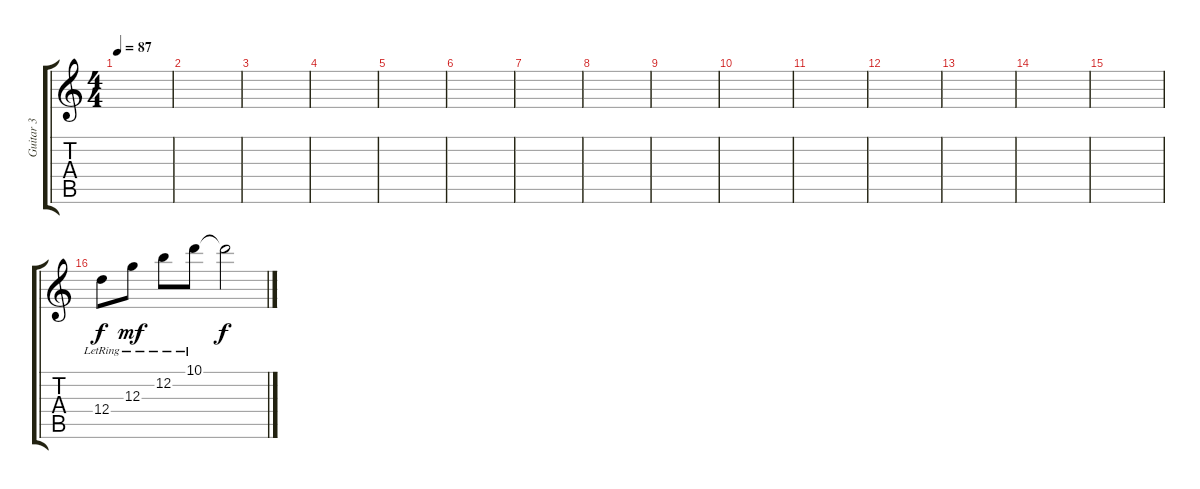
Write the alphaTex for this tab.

\track ("Guitar 3" "Guitar 3") {instrument electricguitarclean}
\staff {score tabs}
\tuning (E4 B3 G3 D3 A2 E2) {hide}
\ts (4 4)
\tempo 87
\clef g2
\ks c
|
|
|
|
|
|
|
|
|
|
|
|
|
|
|
12.4{lr}.8 12.3{lr}.8{dy mf} 12.2{lr}.8 10.1{lr}.8 10.1{t}.2{dy f}
